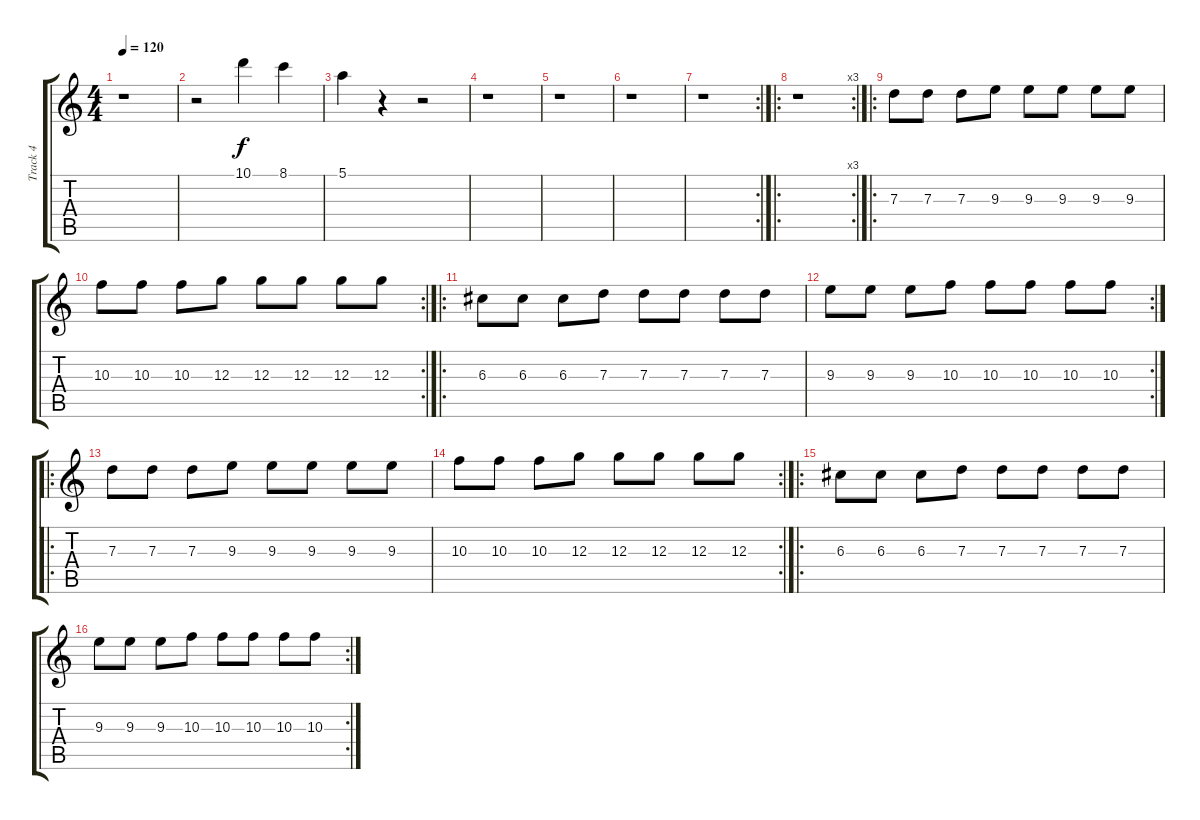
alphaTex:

\track ("Track 4" "Track 4") {instrument overdrivenguitar}
\staff {score tabs}
\tuning (E4 B3 G3 D3 A2 E2) {hide}
\ts (4 4)
\tempo 120
\clef g2
\ks c
r.1{dy f} |
r.2{volume 13 balance 5} 10.1.4 8.1.4 |
5.1.4 r.4 r.2 |
r.1 |
r.1 |
r.1 |
\rc 2
r.1 |
\ro
\rc 3
r.1 |
\ro
7.3.8 7.3.8 7.3.8 9.3.8 9.3.8 9.3.8 9.3.8 9.3.8 |
\rc 2
10.3.8 10.3.8 10.3.8 12.3.8 12.3.8 12.3.8 12.3.8 12.3.8 |
\ro
6.3.8 6.3.8 6.3.8 7.3.8 7.3.8 7.3.8 7.3.8 7.3.8 |
\rc 2
9.3.8 9.3.8 9.3.8 10.3.8 10.3.8 10.3.8 10.3.8 10.3.8 |
\ro
7.3.8 7.3.8 7.3.8 9.3.8 9.3.8 9.3.8 9.3.8 9.3.8 |
\rc 2
10.3.8 10.3.8 10.3.8 12.3.8 12.3.8 12.3.8 12.3.8 12.3.8 |
\ro
6.3.8 6.3.8 6.3.8 7.3.8 7.3.8 7.3.8 7.3.8 7.3.8 |
\rc 2
9.3.8{volume 0} 9.3.8 9.3.8 10.3.8 10.3.8 10.3.8 10.3.8 10.3.8
